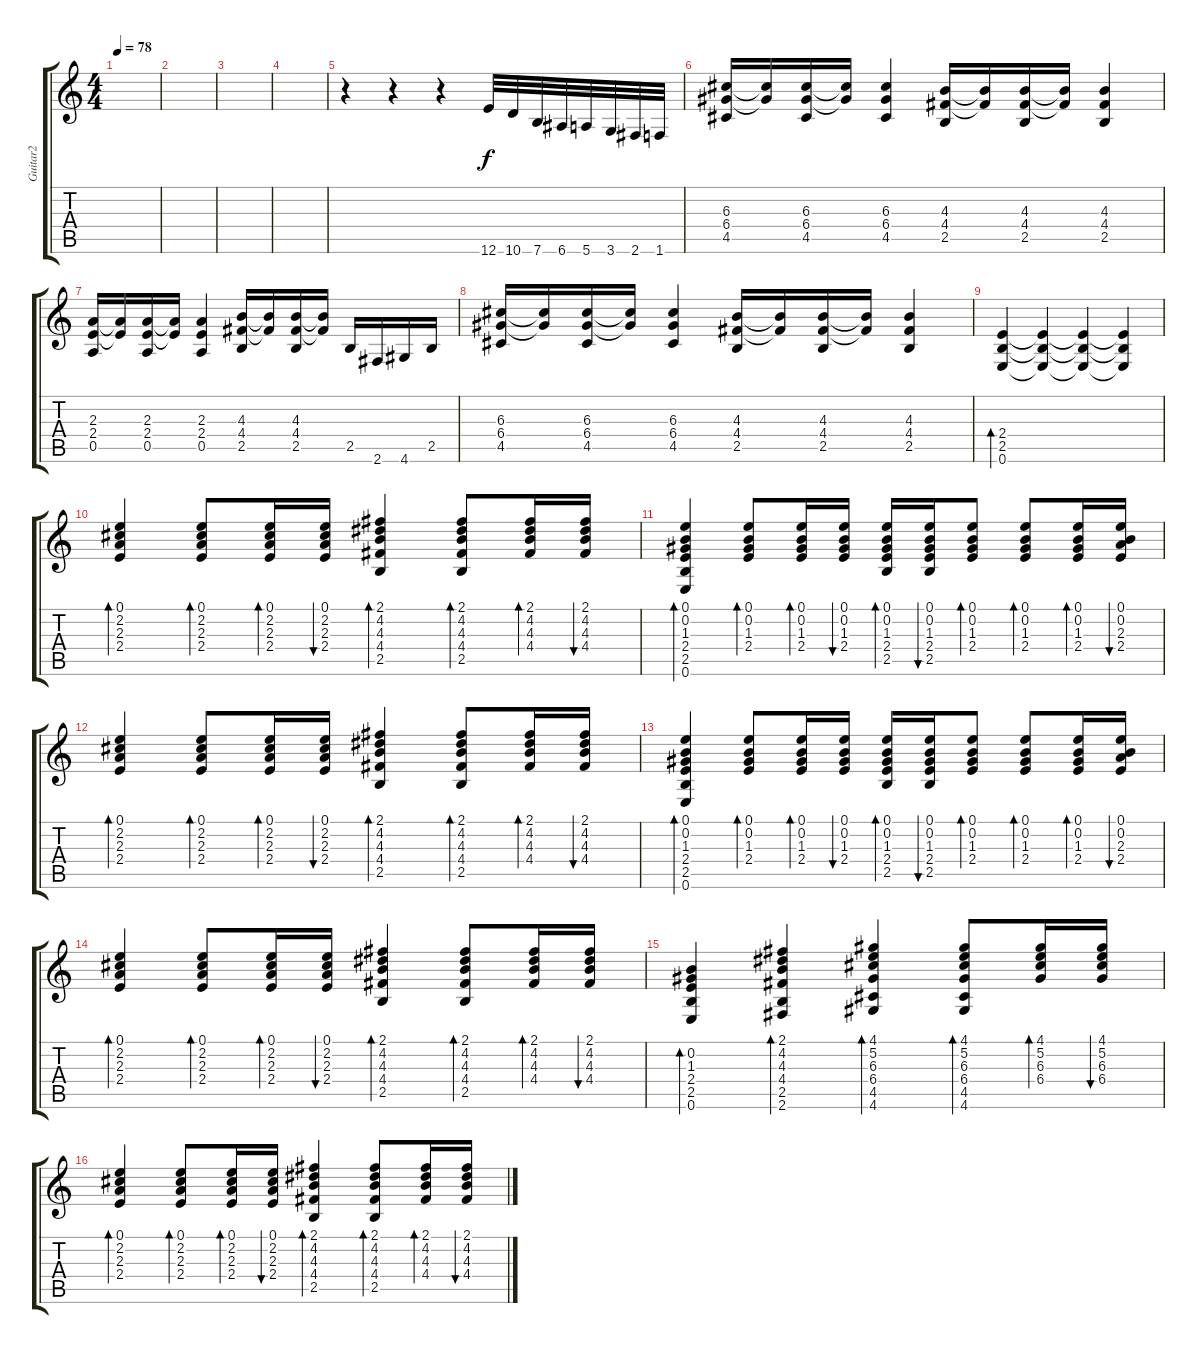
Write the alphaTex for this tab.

\track ("Guitar2" "Guitar2") {instrument overdrivenguitar}
\staff {score tabs}
\tuning (E4 B3 G3 D3 A2 E2) {hide}
\ts (4 4)
\tempo 78
\clef g2
\ks c
|
|
|
|
r.4 r.4 r.4 12.6.32 10.6.32 7.6.32 6.6.32 5.6.32 3.6.32 2.6.32 1.6.32 |
(6.3 6.4 4.5).16 (6.3{t} 6.4{t}).16 (6.3 6.4 4.5).16 (6.3{t} 6.4{t}).16 (6.3 6.4 4.5).4 (4.3 4.4 2.5).16 (4.3{t} 4.4{t}).16 (4.3 4.4 2.5).16 (4.3{t} 4.4{t}).16 (4.3 4.4 2.5).4 |
(2.3 2.4 0.5).16 (2.3{t} 2.4{t}).16 (2.3 2.4 0.5).16 (2.3{t} 2.4{t}).16 (2.3 2.4 0.5).4 (4.3 4.4 2.5).16 (4.3{t} 4.4{t}).16 (4.3 4.4 2.5).16 (4.3{t} 4.4{t}).16 2.5.16 2.6.16 4.6.16 2.5.16 |
(6.3 6.4 4.5).16 (6.3{t} 6.4{t}).16 (6.3 6.4 4.5).16 (6.3{t} 6.4{t}).16 (6.3 6.4 4.5).4 (4.3 4.4 2.5).16 (4.3{t} 4.4{t}).16 (4.3 4.4 2.5).16 (4.3{t} 4.4{t}).16 (4.3 4.4 2.5).4 |
(2.4 2.5 0.6).4{bd 60} (2.4{t} 2.5{t} 0.6{t}).4 (2.4{t} 2.5{t} 0.6{t}).4 (2.4{t} 2.5{t} 0.6{t}).4 |
(0.1 2.2 2.3 2.4).4{bd 30} (0.1 2.2 2.3 2.4).8{bd 30} (0.1 2.2 2.3 2.4).16{bd 30} (0.1 2.2 2.3 2.4).16{bu 30} (2.1 4.2 4.3 4.4 2.5).4{bd 30} (2.1 4.2 4.3 4.4 2.5).8{bd 30} (2.1 4.2 4.3 4.4).16{bd 30} (2.1 4.2 4.3 4.4).16{bu 30} |
(0.1 0.2 1.3 2.4 2.5 0.6).4{bd 30} (0.1 0.2 1.3 2.4).8{bd 30} (0.1 0.2 1.3 2.4).16{bd 30} (0.1 0.2 1.3 2.4).16{bu 30} (0.1 0.2 1.3 2.4 2.5).16{bd 30} (0.1 0.2 1.3 2.4 2.5).16{bu 30} (0.1 0.2 1.3 2.4).8{bd 30} (0.1 0.2 1.3 2.4).8{bd 30} (0.1 0.2 1.3 2.4).16{bd 30} (0.1 0.2 2.3 2.4).16{bu 30} |
(0.1 2.2 2.3 2.4).4{bd 30} (0.1 2.2 2.3 2.4).8{bd 30} (0.1 2.2 2.3 2.4).16{bd 30} (0.1 2.2 2.3 2.4).16{bu 30} (2.1 4.2 4.3 4.4 2.5).4{bd 30} (2.1 4.2 4.3 4.4 2.5).8{bd 30} (2.1 4.2 4.3 4.4).16{bd 30} (2.1 4.2 4.3 4.4).16{bu 30} |
(0.1 0.2 1.3 2.4 2.5 0.6).4{bd 30} (0.1 0.2 1.3 2.4).8{bd 30} (0.1 0.2 1.3 2.4).16{bd 30} (0.1 0.2 1.3 2.4).16{bu 30} (0.1 0.2 1.3 2.4 2.5).16{bd 30} (0.1 0.2 1.3 2.4 2.5).16{bu 30} (0.1 0.2 1.3 2.4).8{bd 30} (0.1 0.2 1.3 2.4).8{bd 30} (0.1 0.2 1.3 2.4).16{bd 30} (0.1 0.2 2.3 2.4).16{bu 30} |
(0.1 2.2 2.3 2.4).4{bd 30} (0.1 2.2 2.3 2.4).8{bd 30} (0.1 2.2 2.3 2.4).16{bd 30} (0.1 2.2 2.3 2.4).16{bu 30} (2.1 4.2 4.3 4.4 2.5).4{bd 30} (2.1 4.2 4.3 4.4 2.5).8{bd 30} (2.1 4.2 4.3 4.4).16{bd 30} (2.1 4.2 4.3 4.4).16{bu 30} |
(0.2 1.3 2.4 2.5 0.6).4{bd 30} (2.1 4.2 4.3 4.4 2.5 2.6).4{bd 30} (4.1 5.2 6.3 6.4 4.5 4.6).4{bd 30} (4.1 5.2 6.3 6.4 4.5 4.6).8{bd 30} (4.1 5.2 6.3 6.4).16{bd 30} (4.1 5.2 6.3 6.4).16{bu 30} |
(0.1 2.2 2.3 2.4).4{bd 30} (0.1 2.2 2.3 2.4).8{bd 30} (0.1 2.2 2.3 2.4).16{bd 30} (0.1 2.2 2.3 2.4).16{bu 30} (2.1 4.2 4.3 4.4 2.5).4{bd 30} (2.1 4.2 4.3 4.4 2.5).8{bd 30} (2.1 4.2 4.3 4.4).16{bd 30} (2.1 4.2 4.3 4.4).16{bu 30}
